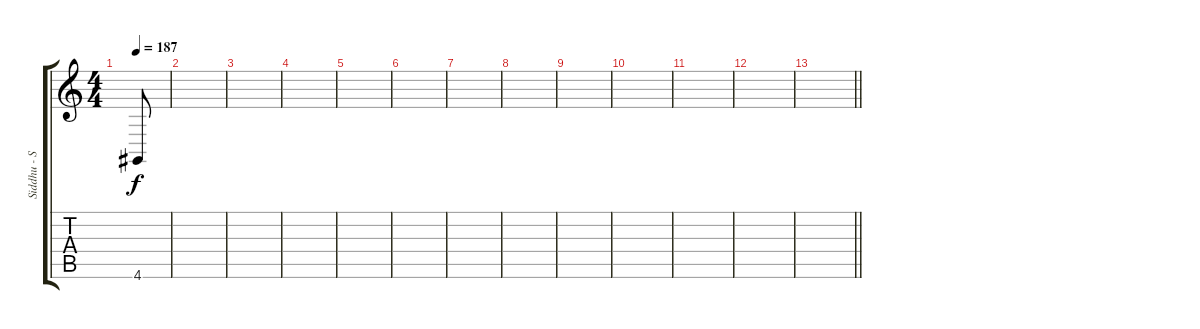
\track ("Siddhu - Saxamaphone" "Siddhu - S") {instrument baritonesax}
\staff {score tabs}
\tuning (E4 B3 G3 D3 A2 E2) {hide}
\ts (4 4)
\tempo 187
\clef g2
\ks c
4.6.8{dy f} |
|
|
|
|
|
|
|
|
|
|
|
\barLineRight lightlight
